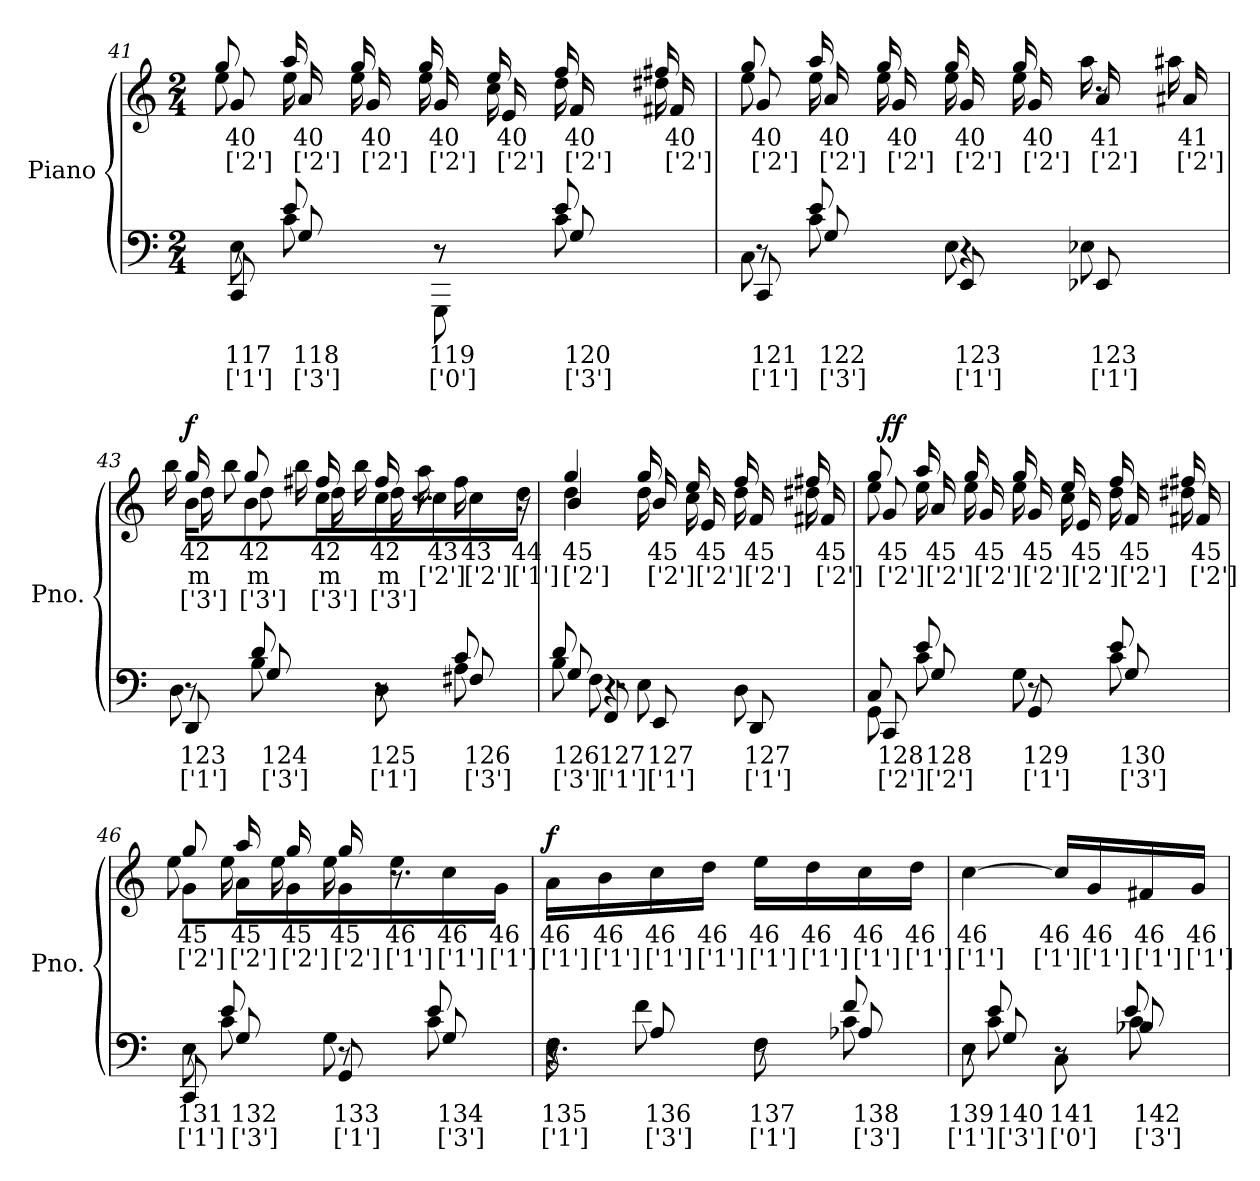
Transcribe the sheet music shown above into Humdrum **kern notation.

**kern	**text	**text	**kern	**text	**text	**text	**dynam
*part1	*part1	*part1	*part1	*part1	*part1	*part1	*part1
*staff2	*staff2	*staff2	*staff1	*staff1	*staff1	*staff1	*staff1/2
*I"Piano	*	*	*	*	*	*	*
*I'Pno.	*	*	*	*	*	*	*
!!LO:LB:g=z
*clefF4	*	*	*clefG2	*	*	*	*
*k[]	*	*	*k[]	*	*	*	*
*M2/4	*	*	*M2/4	*	*	*	*
=41	=41	=41	=41	=41	=41	=41	=41
*^	*	*	*	*	*	*	*
*	*^	*	*	*^	*	*	*	*
*	*	*	*	*	*	*^	*	*	*	*
8CCi	8Ej	8r	117	['1']	8gZ	8eeV	8ggN	40	['2']	.	.
8Gj	8cl	8e!	118	['3']	16aZ	16eeV	16aaN	40	['2']	.	.
.	.	.	.	.	16gZ	16eeV	16ggN	40	['2']	.	.
8GGGi\L	8r	8r	119	['0']	16gZ	16eeV	16ggN	40	['2']	.	.
.	.	.	.	.	16eZ	16ccV	16eeN	40	['2']	.	.
8Gj	8cl	8e!	120	['3']	16fZ	16ddV	16ffN	40	['2']	.	.
.	.	.	.	.	16f#XZ	16dd#XV	16ff#XN	40	['2']	.	.
=42	=42	=42	=42	=42	=42	=42	=42	=42	=42	=42	=42
8CCi	8Cj	8r	121	['1']	8gZ	8eeV	8ggN	40	['2']	.	.
8Gj	8cl	8e!	122	['3']	16aZ	16eeV	16aaN	40	['2']	.	.
.	.	.	.	.	16gZ	16eeV	16ggN	40	['2']	.	.
8EEi	8Ej	4r	123	['1']	16gZ	16eeV	16ggN	40	['2']	.	.
.	.	.	.	.	16gZ	16eeV	16ggN	40	['2']	.	.
8EE-Xi	8E-Xj	.	123	['1']	16aZ	16aaN	8r	41	['2']	.	.
.	.	.	.	.	16a#XZ	16aa#XN	.	41	['2']	.	.
*	*	*	*	*	*v	*v	*v	*	*	*	*
=43	=43	=43	=43	=43	=43	=43	=43	=43	=43
*	*	*	*	*	*^	*	*	*	*
*	*	*	*	*	*	*^	*	*	*	*
*	*	*	*	*	*	*	*^	*	*	*	*
!	!	!	!	!	!	!	!	!	!	!	!	!LO:DY:b
8DDi	8Dj	8r	123	['1']	16bZ	16ddV	16ggN	16bb+	42	m	['3']	f
.	.	.	.	.	8bZ	8ddV	8ggN	8bb+	42	m	['3']	.
8Gj	8Bl	8d!	124	['3']	.	.	.	.	.	.	.	.
.	.	.	.	.	16ccZ	16ddV	16ff#XN	16bb+	42	m	['3']	.
8Dj\L	8r	8r	125	['1']	16ccZ	16ddV	16ff#N	16bb+	42	m	['3']	.
.	.	.	.	.	16ccV	16aaN	8.r	8.r	43	['2']	.	.
8F#Xj	8Al	8c!	126	['3']	16ccV	16ff#N	.	.	43	['2']	.	.
.	.	.	.	.	16ddV\JJ	16r	.	.	44	['1']	.	.
*	*	*	*	*	*v	*v	*v	*v	*	*	*	*
=44	=44	=44	=44	=44	=44	=44	=44	=44	=44
*	*	*	*	*	*^	*	*	*	*
*	*	*	*	*	*	*^	*	*	*	*
8Gj	8Bl	8d!	126	['3']	4bZ	4ddV	4ggN	45	['2']	.	.
8FFi	8Fj	4.r	127	['1']	.	.	.	.	.	.	.
8EEi	8Ej	.	127	['1']	16bZ	16ddV	16ggN	45	['2']	.	.
.	.	.	.	.	16eZ	16ccV	16eeN	45	['2']	.	.
8DDi	8Dj	.	127	['1']	16fZ	16ddV	16ffN	45	['2']	.	.
.	.	.	.	.	16f#XZ	16dd#XV	16ff#XN	45	['2']	.	.
!!LO:PB:g=z	!!	!!
=45	=45	=45	=45	=45	=45	=45	=45	=45	=45	=45	=45
!	!	!	!	!	!	!	!	!	!	!	!LO:DY:b
8CCi	8GGj	8Cl	128	['2']	8gZ	8eeV	8ggN	45	['2']	.	ff
8Gi	8cj	8el	128	['2']	16aZ	16eeV	16aaN	45	['2']	.	.
.	.	.	.	.	16gZ	16eeV	16ggN	45	['2']	.	.
8GGi	8Gj	8r	129	['1']	16gZ	16eeV	16ggN	45	['2']	.	.
.	.	.	.	.	16eZ	16ccV	16eeN	45	['2']	.	.
8Gj	8cl	8e!	130	['3']	16fZ	16ddV	16ffN	45	['2']	.	.
.	.	.	.	.	16f#XZ	16dd#XV	16ff#XN	45	['2']	.	.
=46	=46	=46	=46	=46	=46	=46	=46	=46	=46	=46	=46
8CCi	8Ej	8r	131	['1']	8gZ	8eeV	8ggN	45	['2']	.	.
8Gj	8cl	8e!	132	['3']	16aZ	16eeV	16aaN	45	['2']	.	.
.	.	.	.	.	16gZ	16eeV	16ggN	45	['2']	.	.
8GGi	8Gj	8r	133	['1']	16gZ	16eeV	16ggN	45	['2']	.	.
.	.	.	.	.	16eeV\	8.r	8.r	46	['1']	.	.
8Gj	8cl	8e!	134	['3']	16ccV\	.	.	46	['1']	.	.
.	.	.	.	.	16gV\JJ	.	.	46	['1']	.	.
*	*	*	*	*	*v	*v	*v	*	*	*	*
=47	=47	=47	=47	=47	=47	=47	=47	=47	=47
!	!	!	!	!	!	!	!	!	!LO:DY:b
8Fj\L	8r	4.r	135	['1']	16aV\LL	46	['1']	.	f
.	.	.	.	.	16bV\	46	['1']	.	.
8Al	8f!	.	136	['3']	16ccV\	46	['1']	.	.
.	.	.	.	.	16ddV\JJ	46	['1']	.	.
8Fj\L	8r	.	137	['1']	16eeV\LL	46	['1']	.	.
.	.	.	.	.	16ddV\	46	['1']	.	.
8A-Xj	8cl	8f!	138	['3']	16ccV\	46	['1']	.	.
.	.	.	.	.	16ddV\JJ	46	['1']	.	.
=48	=48	=48	=48	=48	=48	=48	=48	=48	=48
8Ej\L	8r	8r	139	['1']	[4ccV\	46	['1']	.	.
8Gj	8cl	8e!	140	['3']	.	.	.	.	.
8Ci\L	8r	8r	141	['0']	16ccV/LL]	46	['1']	.	.
.	.	.	.	.	16gV/	46	['1']	.	.
8B-Xj	8cl	8e!	142	['3']	16f#XV/	46	['1']	.	.
.	.	.	.	.	16gV/JJ	46	['1']	.	.
*v	*v	*v	*	*	*	*	*	*	*
=	=	=	=	=	=	=	=
*-	*-	*-	*-	*-	*-	*-	*-
